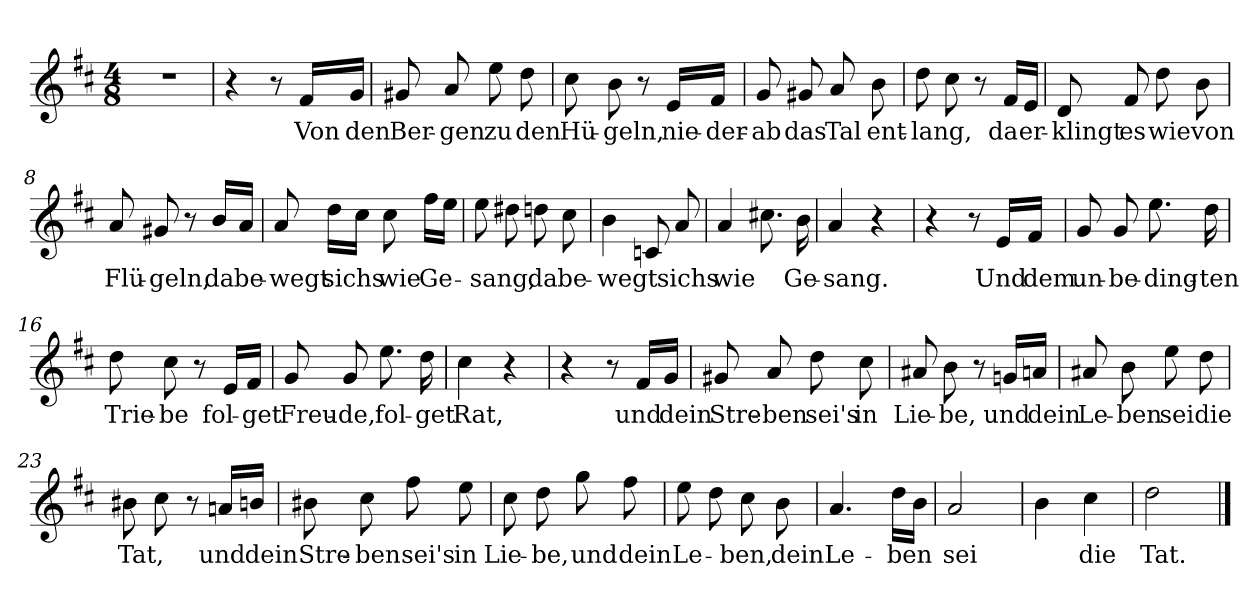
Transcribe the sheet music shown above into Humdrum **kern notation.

**kern	**text
*part1	*part1
*staff1	*staff1
*clefG2	*
*k[f#c#]	*
*M4/8	*
=1	=1
2r	.
=2	=2
4r	.
8r	.
!	!LO:LY:b
16f#/LL	Von
!	!LO:LY:b
16g/JJ	den
=3	=3
!	!LO:LY:b
8g#X/	Ber-
!	!LO:LY:b
8a/	-gen
!	!LO:LY:b
8ee\	zu
!	!LO:LY:b
8dd\	den
=4	=4
!	!LO:LY:b
8cc#\	Hü-
!	!LO:LY:b
8b\	-geln,
8r	.
!	!LO:LY:b
16e/LL	nie-
!	!LO:LY:b
16f#/JJ	-der-
=5	=5
!	!LO:LY:b
8g/	-ab
!	!LO:LY:b
8g#X/	das
!	!LO:LY:b
8a/	Tal
!	!LO:LY:b
8b\	ent-
=6	=6
!	!LO:LY:b
8dd\	-lang,
8cc#\	.
8r	.
!	!LO:LY:b
16f#/LL	da
!	!LO:LY:b
16e/JJ	er-
=7	=7
!	!LO:LY:b
8d/	-klingt
!	!LO:LY:b
8f#/	es
!	!LO:LY:b
8dd\	wie
!	!LO:LY:b
8b\	von
!!LO:LB:g=z
=8	=8
!	!LO:LY:b
8a/	Flü-
!	!LO:LY:b
8g#X/	-geln,
8r	.
!	!LO:LY:b
16b/LL	da
!	!LO:LY:b
16a/JJ	be-
=9	=9
!	!LO:LY:b
8a/	-wegt
!	!LO:LY:b
16dd\LL	sichs
16cc#\JJ	.
!	!LO:LY:b
8cc#\	wie
!	!LO:LY:b
16ff#\LL	Ge-
16ee\JJ	.
=10	=10
!	!LO:LY:b
8ee\	-sang,
8dd#X\	.
!	!LO:LY:b
8ddn\	da
!	!LO:LY:b
8cc#\	be-
=11	=11
!	!LO:LY:b
4b\	-wegt
8cn/	.
!	!LO:LY:b
8a/	sichs
=12	=12
!	!LO:LY:b
4a/	wie
8.cc#X\	.
!	!LO:LY:b
16b\	Ge-
=13	=13
!	!LO:LY:b
4a/	-sang.
4r	.
=14	=14
4r	.
8r	.
!	!LO:LY:b
16e/LL	Und
!	!LO:LY:b
16f#/JJ	dem
=15	=15
!	!LO:LY:b
8g/	un-
!	!LO:LY:b
8g/	-be-
!	!LO:LY:b
8.ee\	-ding-
!	!LO:LY:b
16dd\	-ten
!!LO:LB:g=z
=16	=16
!	!LO:LY:b
8dd\	Trie-
!	!LO:LY:b
8cc#\	-be
8r	.
!	!LO:LY:b
16e/LL	fol-
!	!LO:LY:b
16f#/JJ	-get
=17	=17
!	!LO:LY:b
8g/	Freu-
!	!LO:LY:b
8g/	-de,
!	!LO:LY:b
8.ee\	fol-
!	!LO:LY:b
16dd\	-get
=18	=18
!	!LO:LY:b
4cc#\	Rat,
4r	.
=19	=19
4r	.
8r	.
!	!LO:LY:b
16f#/LL	und
!	!LO:LY:b
16g/JJ	dein
=20	=20
!	!LO:LY:b
8g#X/	Stre-
!	!LO:LY:b
8a/	-ben
!	!LO:LY:b
8dd\	sei's
!	!LO:LY:b
8cc#\	in
=21	=21
!	!LO:LY:b
8a#X/	Lie-
!	!LO:LY:b
8b\	-be,
8r	.
!	!LO:LY:b
16gn/LL	und
!	!LO:LY:b
16an/JJ	dein
=22	=22
!	!LO:LY:b
8a#X/	Le-
!	!LO:LY:b
8b\	-ben
!	!LO:LY:b
8ee\	sei
!	!LO:LY:b
8dd\	die
!!LO:LB:g=z
=23	=23
!	!LO:LY:b
8b#X\	Tat,
8cc#\	.
8r	.
!	!LO:LY:b
16an/LL	und
!	!LO:LY:b
16bn/JJ	dein
=24	=24
!	!LO:LY:b
8b#X\	Stre-
!	!LO:LY:b
8cc#\	-ben
!	!LO:LY:b
8ff#\	sei's
!	!LO:LY:b
8ee\	in
=25	=25
!	!LO:LY:b
8cc#\	Lie-
!	!LO:LY:b
8dd\	-be,
!	!LO:LY:b
8gg\	und
!	!LO:LY:b
8ff#\	dein
=26	=26
!	!LO:LY:b
8ee\	Le-
8dd\	.
!	!LO:LY:b
8cc#\	-ben,
!	!LO:LY:b
8b\	dein
=27	=27
!	!LO:LY:b
4.a/	Le-
!	!LO:LY:b
16dd\LL	-ben
16b\JJ	.
=28	=28
!	!LO:LY:b
2a/	sei
=29	=29
4b\	.
!	!LO:LY:b
4cc#\	die
=30	=30
!	!LO:LY:b
2dd\	Tat.
==	==
*-	*-
